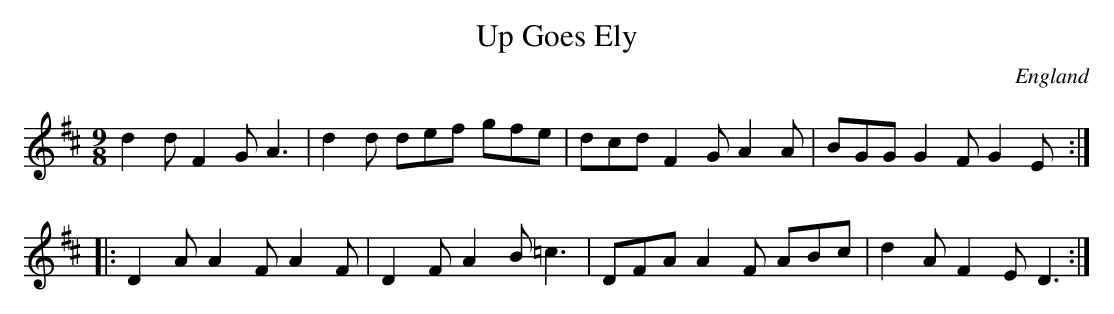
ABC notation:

X:1
T:Up Goes Ely
O:England
M:9/8
K:D
d2d F2G A3|d2d def gfe|dcd F2G A2A|BGG G2F G2E::
D2A A2F A2F|D2F A2B =c3|DFA A2F ABc|d2A F2E D3:|
